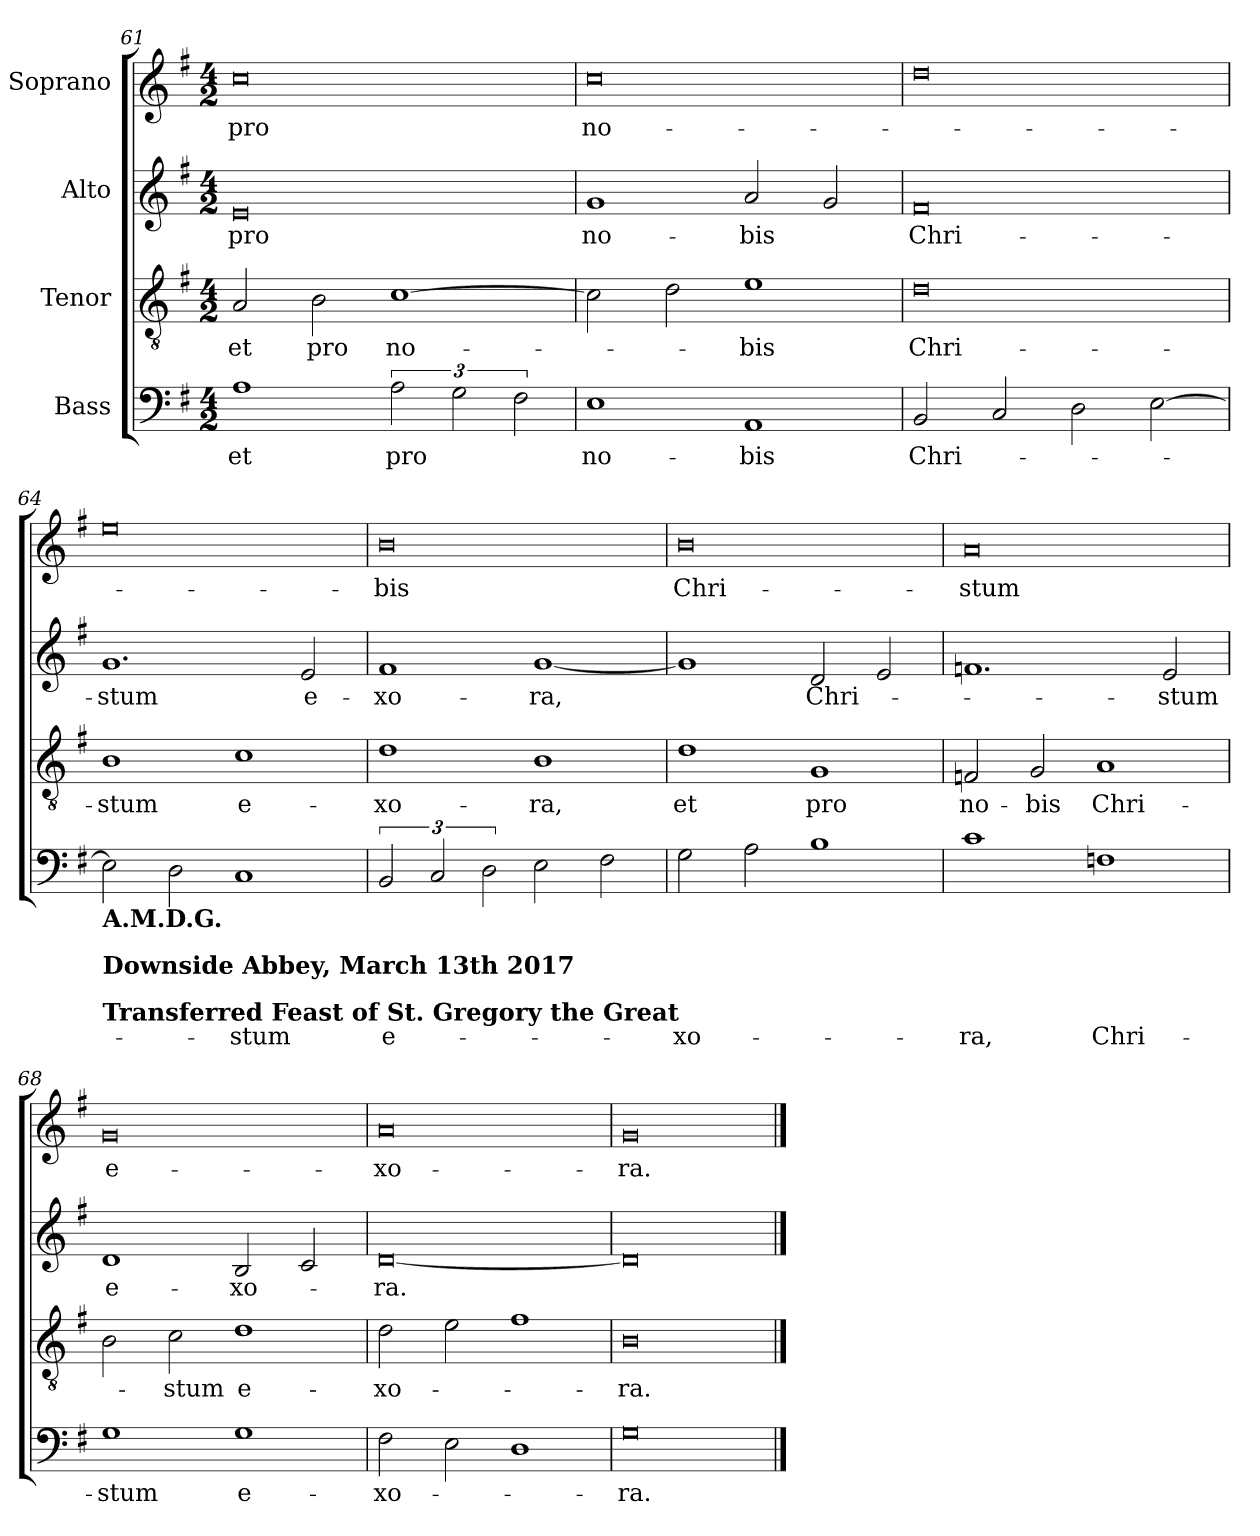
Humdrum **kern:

**kern	**text	**kern	**text	**kern	**text	**kern	**text
*part4	*part4	*part3	*part3	*part2	*part2	*part1	*part1
*staff4	*staff4	*staff3	*staff3	*staff2	*staff2	*staff1	*staff1
*I"Bass	*	*I"Tenor	*	*I"Alto	*	*I"Soprano	*
*clefF4	*	*clefGv2	*	*clefG2	*	*clefG2	*
*k[f#]	*	*k[f#]	*	*k[f#]	*	*k[f#]	*
*G:	*	*G:	*	*G:	*	*G:	*
*M4/2	*	*M4/2	*	*M4/2	*	*M4/2	*
=61	=61	=61	=61	=61	=61	=61	=61
!	!LO:LY:b	!	!LO:LY:b	!	!LO:LY:b	!	!LO:LY:b
1A	et	2A/	et	0e	pro	0cc	pro
!	!	!	!LO:LY:b	!	!	!	!
.	.	2B\	pro	.	.	.	.
!	!LO:LY:b	!	!LO:LY:b	!	!	!	!
3A\	pro	[1c	no-	.	.	.	.
3G\	.	.	.	.	.	.	.
3F#\	.	.	.	.	.	.	.
=62	=62	=62	=62	=62	=62	=62	=62
!	!LO:LY:b	!	!	!	!LO:LY:b	!	!LO:LY:b
1E	no-	2c\]	.	1g	no-	0cc	no-
.	.	2d\	.	.	.	.	.
!	!LO:LY:b	!	!LO:LY:b	!	!LO:LY:b	!	!
1AA	-bis	1e	-bis	2a/	-bis	.	.
.	.	.	.	2g/	.	.	.
=63	=63	=63	=63	=63	=63	=63	=63
!	!LO:LY:b	!	!LO:LY:b	!	!LO:LY:b	!	!
2BB/	Chri-	0d	Chri-	0f#	Chri-	0dd	.
2C/	.	.	.	.	.	.	.
2D\	.	.	.	.	.	.	.
[2E\	.	.	.	.	.	.	.
!!LO:PB:g=z
=64	=64	=64	=64	=64	=64	=64	=64
!LO:TX:b:B:t=A.M.D.G.\n\nDownside Abbey, March 13th 2017\n\nTransferred Feast of St. Gregory the Great	!	!	!	!	!	!	!
!	!	!	!LO:LY:b	!	!LO:LY:b	!	!
2E\]	.	1B	-stum	1.g	-stum	0ee	.
2D\	.	.	.	.	.	.	.
!	!LO:LY:b	!	!LO:LY:b	!	!	!	!
1C	-stum	1c	e-	.	.	.	.
!	!	!	!	!	!LO:LY:b	!	!
.	.	.	.	2e/	e-	.	.
=65	=65	=65	=65	=65	=65	=65	=65
!	!LO:LY:b	!	!LO:LY:b	!	!LO:LY:b	!	!LO:LY:b
3BB/	e-	1d	-xo-	1f#	-xo-	0b	-bis
3C/	.	.	.	.	.	.	.
3D\	.	.	.	.	.	.	.
!	!	!	!LO:LY:b	!	!LO:LY:b	!	!
2E\	.	1B	-ra,	[1g	-ra,	.	.
2F#\	.	.	.	.	.	.	.
=66	=66	=66	=66	=66	=66	=66	=66
!	!LO:LY:b	!	!LO:LY:b	!	!	!	!LO:LY:b
2G\	-xo-	1d	et	1g]	.	0b	Chri-
2A\	.	.	.	.	.	.	.
!	!	!	!LO:LY:b	!	!LO:LY:b	!	!
1B	.	1G	pro	2d/	Chri-	.	.
.	.	.	.	2e/	.	.	.
=67	=67	=67	=67	=67	=67	=67	=67
!	!LO:LY:b	!	!LO:LY:b	!	!	!	!LO:LY:b
1c	-ra,	2Fn/	no-	1.fn	.	0a	-stum
!	!	!	!LO:LY:b	!	!	!	!
.	.	2G/	-bis	.	.	.	.
!	!LO:LY:b	!	!LO:LY:b	!	!	!	!
1Fn	Chri-	1A	Chri-	.	.	.	.
!	!	!	!	!	!LO:LY:b	!	!
.	.	.	.	2e/	-stum	.	.
=68	=68	=68	=68	=68	=68	=68	=68
!	!LO:LY:b	!	!	!	!LO:LY:b	!	!LO:LY:b
1G	-stum	2B\	.	1d	e-	0g	e-
!	!	!	!LO:LY:b	!	!	!	!
.	.	2c\	-stum	.	.	.	.
!	!LO:LY:b	!	!LO:LY:b	!	!LO:LY:b	!	!
1G	e-	1d	e-	2B/	-xo-	.	.
.	.	.	.	2c/	.	.	.
=69	=69	=69	=69	=69	=69	=69	=69
!	!LO:LY:b	!	!LO:LY:b	!	!LO:LY:b	!	!LO:LY:b
2F#\	-xo-	2d\	-xo-	[0d	-ra.	0a	-xo-
2E\	.	2e\	.	.	.	.	.
1D	.	1f#	.	.	.	.	.
=70	=70	=70	=70	=70	=70	=70	=70
!	!LO:LY:b	!	!LO:LY:b	!	!	!	!LO:LY:b
0G	-ra.	0B	-ra.	0d]	.	0g	-ra.
==	==	==	==	==	==	==	==
*-	*-	*-	*-	*-	*-	*-	*-
